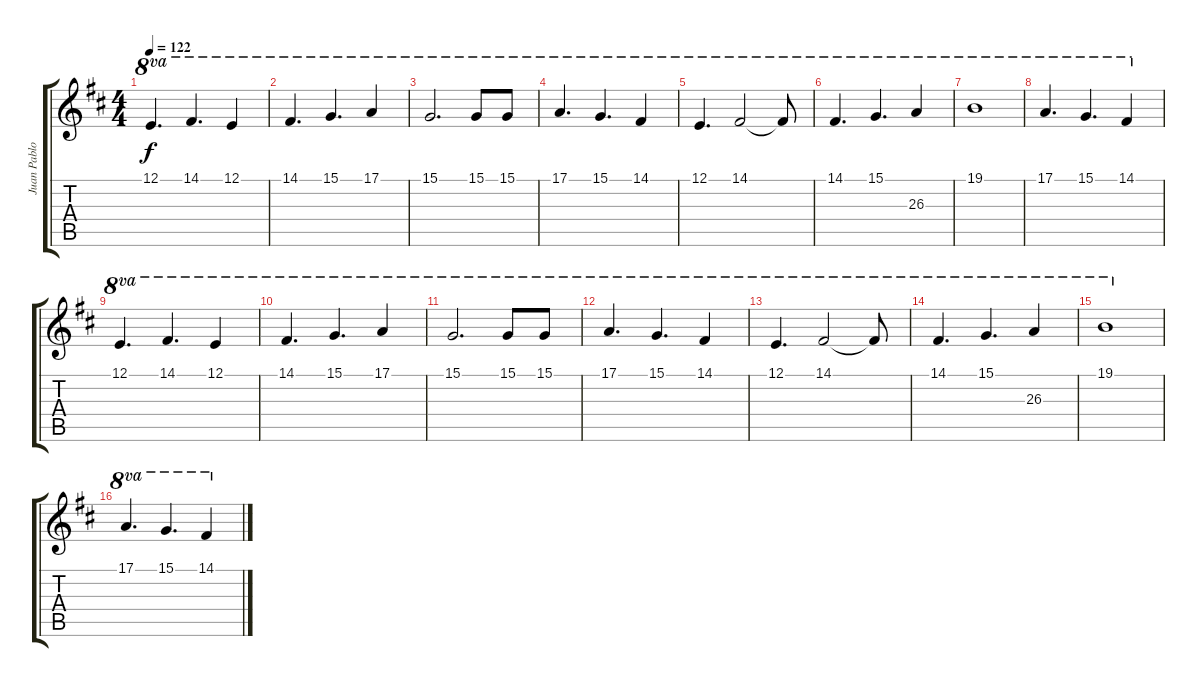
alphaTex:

\track ("Juan Pablo Giron" "Juan Pablo") {instrument stringensemble1}
\staff {score tabs}
\tuning (E4 B3 G3 D3 A2 E2) {hide}
\ts (4 4)
\tempo 122
\clef g2
\ks d
12.1.4{d ot 8va dy f} 14.1.4{d ot 8va} 12.1.4{ot 8va} |
14.1.4{d ot 8va} 15.1.4{d ot 8va} 17.1.4{ot 8va} |
15.1.2{d ot 8va} 15.1.8{ot 8va} 15.1.8{ot 8va} |
17.1.4{d ot 8va} 15.1.4{d ot 8va} 14.1.4{ot 8va} |
12.1.4{d ot 8va} 14.1.2{ot 8va} 14.1{t}.8{ot 8va} |
14.1.4{d ot 8va} 15.1.4{d ot 8va} 26.3.4{ot 8va} |
19.1.1{ot 8va} |
17.1.4{d ot 8va} 15.1.4{d ot 8va} 14.1.4{ot 8va} |
12.1.4{d ot 8va} 14.1.4{d ot 8va} 12.1.4{ot 8va} |
14.1.4{d ot 8va} 15.1.4{d ot 8va} 17.1.4{ot 8va} |
15.1.2{d ot 8va} 15.1.8{ot 8va} 15.1.8{ot 8va} |
17.1.4{d ot 8va} 15.1.4{d ot 8va} 14.1.4{ot 8va} |
12.1.4{d ot 8va} 14.1.2{ot 8va} 14.1{t}.8{ot 8va} |
14.1.4{d ot 8va} 15.1.4{d ot 8va} 26.3.4{ot 8va} |
19.1.1{ot 8va} |
17.1.4{d ot 8va} 15.1.4{d ot 8va} 14.1.4{ot 8va}
